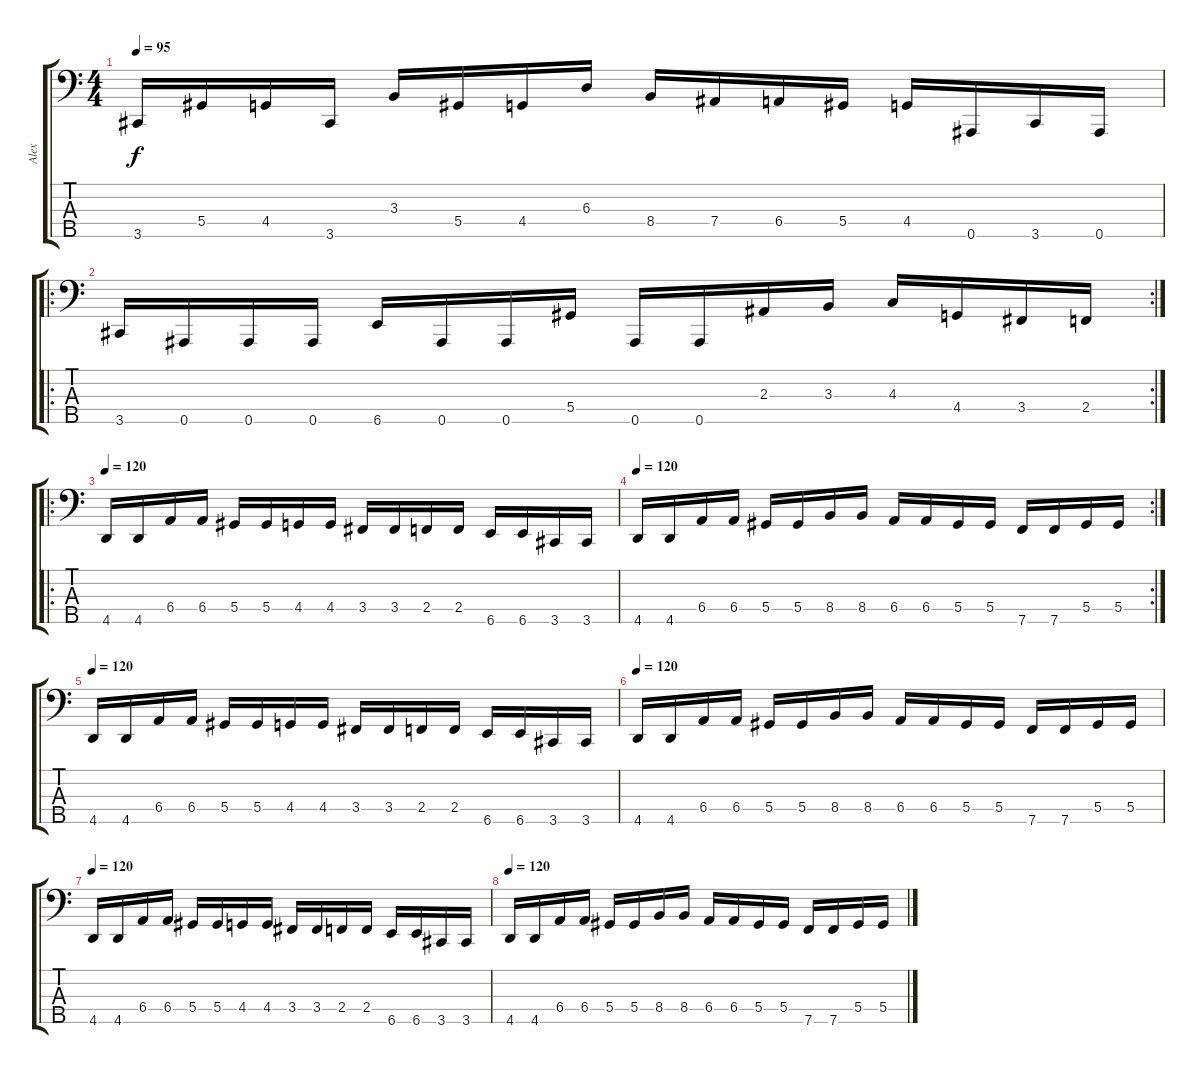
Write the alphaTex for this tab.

\track ("Alex" "Alex") {instrument electricbassfinger}
\staff {score tabs}
\tuning (Gb2 Db2 Ab1 Eb1 Bb0) {hide}
\ts (4 4)
\tempo 95
\clef f4
\ks c
3.5.16{dy f} 5.4.16 4.4.16 3.5.16 3.3.16 5.4.16 4.4.16 6.3.16 8.4.16 7.4.16 6.4.16 5.4.16 4.4.16 0.5.16 3.5.16 0.5.16 |
\ro
\rc 2
3.5.16 0.5.16 0.5.16 0.5.16 6.5.16 0.5.16 0.5.16 5.4.16 0.5.16 0.5.16 2.3.16 3.3.16 4.3.16 4.4.16 3.4.16 2.4.16 |
\ro
\tempo 120
4.5.16 4.5.16 6.4.16 6.4.16 5.4.16 5.4.16 4.4.16 4.4.16 3.4.16 3.4.16 2.4.16 2.4.16 6.5.16 6.5.16 3.5.16 3.5.16 |
\rc 2
\tempo 120
4.5.16 4.5.16 6.4.16 6.4.16 5.4.16 5.4.16 8.4.16 8.4.16 6.4.16 6.4.16 5.4.16 5.4.16 7.5.16 7.5.16 5.4.16 5.4.16 |
\tempo 120
4.5.16 4.5.16 6.4.16 6.4.16 5.4.16 5.4.16 4.4.16 4.4.16 3.4.16 3.4.16 2.4.16 2.4.16 6.5.16 6.5.16 3.5.16 3.5.16 |
\tempo 120
4.5.16 4.5.16 6.4.16 6.4.16 5.4.16 5.4.16 8.4.16 8.4.16 6.4.16 6.4.16 5.4.16 5.4.16 7.5.16 7.5.16 5.4.16 5.4.16 |
\tempo 120
4.5.16 4.5.16 6.4.16 6.4.16 5.4.16 5.4.16 4.4.16 4.4.16 3.4.16 3.4.16 2.4.16 2.4.16 6.5.16 6.5.16 3.5.16 3.5.16 |
\tempo 120
4.5.16 4.5.16 6.4.16 6.4.16 5.4.16 5.4.16 8.4.16 8.4.16 6.4.16 6.4.16 5.4.16 5.4.16 7.5.16 7.5.16 5.4.16 5.4.16
